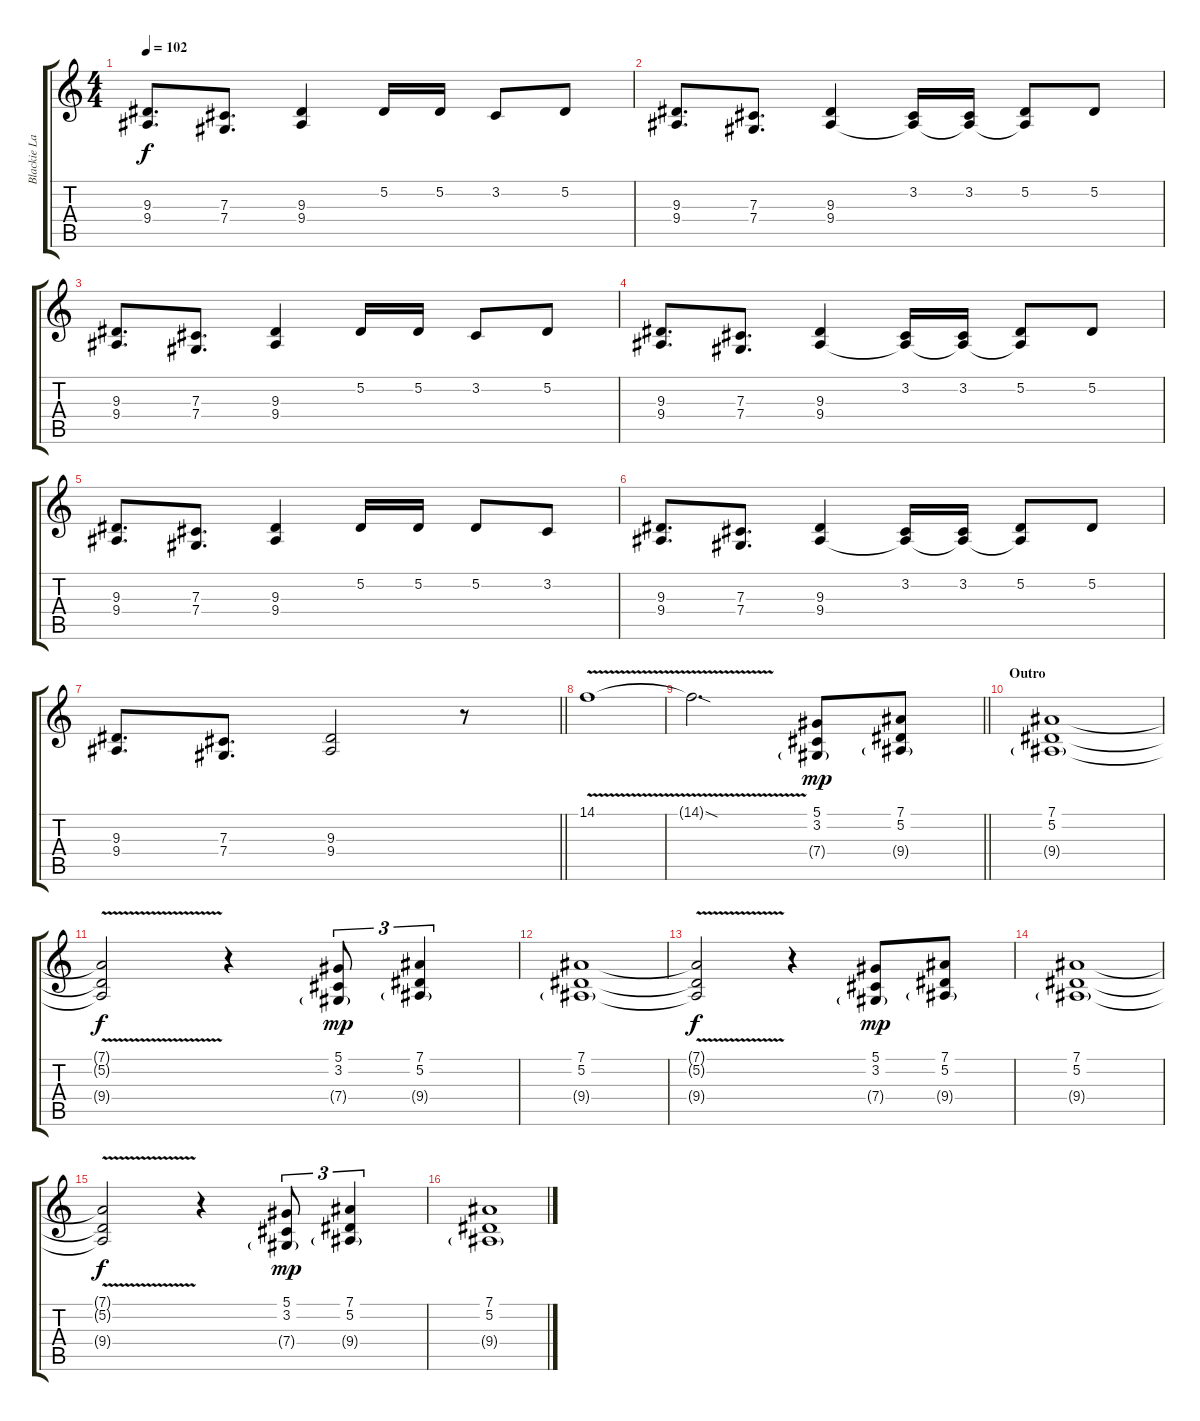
\track ("Blackie Lawless (vocals)" "Blackie La") {instrument oboe}
\staff {score tabs}
\tuning (Eb4 Bb3 Gb3 Db3 Ab2 Eb2) {hide}
\ts (4 4)
\tempo 102
\clef g2
\ks c
(9.3 9.4).8{d dy f} (7.3 7.4).8{d} (9.3 9.4).4 5.2.16 5.2.16 3.2.8 5.2.8 |
(9.3 9.4).8{d} (7.3 7.4).8{d} (9.3 9.4).4 (3.2 9.4{t}).16 (3.2 9.4{t}).16 (5.2 9.4{t}).8 5.2.8 |
(9.3 9.4).8{d} (7.3 7.4).8{d} (9.3 9.4).4 5.2.16 5.2.16 3.2.8 5.2.8 |
(9.3 9.4).8{d} (7.3 7.4).8{d} (9.3 9.4).4 (3.2 9.4{t}).16 (3.2 9.4{t}).16 (5.2 9.4{t}).8 5.2.8 |
(9.3 9.4).8{d} (7.3 7.4).8{d} (9.3 9.4).4 5.2.16 5.2.16 5.2.8 3.2.8 |
(9.3 9.4).8{d} (7.3 7.4).8{d} (9.3 9.4).4 (3.2 9.4{t}).16 (3.2 9.4{t}).16 (5.2 9.4{t}).8 5.2.8 |
\barLineRight lightlight
(9.3 9.4).8{d} (7.3 7.4).8{d} (9.3 9.4).2 r.8 |
14.1{v}.1 |
\barLineRight lightlight
14.1{sod t}.2{d} (5.1 3.2 7.4{g}).8{dy mp} (7.1 5.2 9.4{g}).8 |
\section ("" "Outro")
(7.1 5.2 9.4{g}).1 |
(7.1{v t} 5.2{v t} 9.4{v t}).2{dy f} r.4 (5.1 3.2 7.4{g}).8{tu (3 2) dy mp} (7.1 5.2 9.4{g}).4{tu (3 2)} |
(7.1 5.2 9.4{g}).1 |
(7.1{v t} 5.2{v t} 9.4{v t}).2{dy f} r.4 (5.1 3.2 7.4{g}).8{dy mp} (7.1 5.2 9.4{g}).8 |
(7.1 5.2 9.4{g}).1 |
(7.1{v t} 5.2{v t} 9.4{v t}).2{dy f} r.4 (5.1 3.2 7.4{g}).8{tu (3 2) dy mp} (7.1 5.2 9.4{g}).4{tu (3 2)} |
(7.1 5.2 9.4{g}).1
